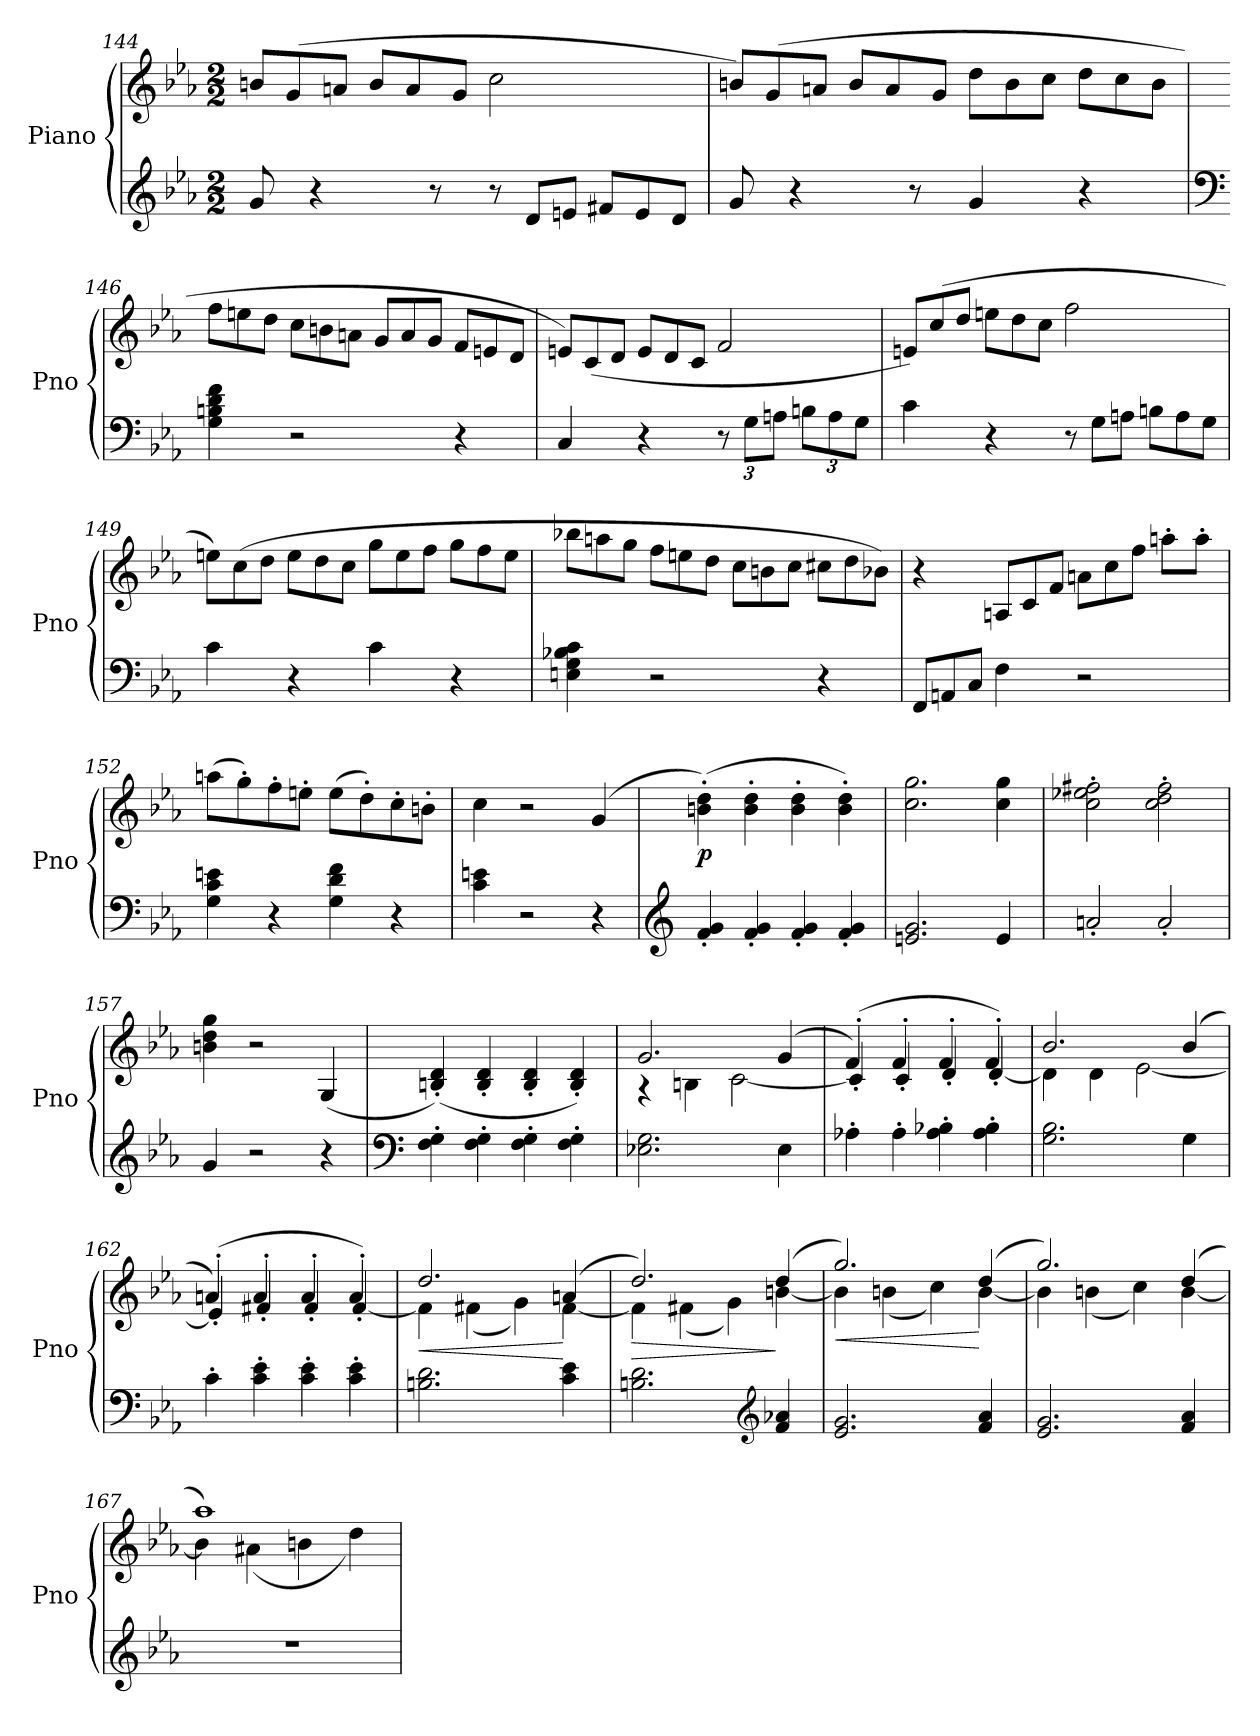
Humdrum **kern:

**kern	**kern	**dynam
*part1	*part1	*part1
*staff2	*staff1	*staff1/2
*I"Piano	*	*
*I'Pno	*	*
*clefG2	*clefG2	*
*k[b-e-a-]	*k[b-e-a-]	*
*M2/2	*M2/2	*
*	*Xtuplet	*
=144	=144	=144
8g/	12bn/L	.
.	(>12g/	.
4r	.	.
.	12an/J	.
.	12b/L	.
.	12a/	.
8r	.	.
.	12g/J	.
*Xtuplet	*	*
12r	2cc\	.
12d/L	.	.
12en/J	.	.
12f#X/L	.	.
12e/	.	.
12d/J	.	.
=145	=145	=145
8g/	12bn/L)	.
.	(>12g/	.
4r	.	.
.	12an/J	.
.	12b/L	.
.	12a/	.
8r	.	.
.	12g/J	.
4g/	12dd\L	.
.	12b\	.
.	12cc\J	.
4r	12dd\L	.
.	12cc\	.
.	12b\J	.
!!LO:LB:g=z
=146	=146	=146
*clefF4	*	*
4G\ 4Bn\ 4d\ 4f\	12ff\L	.
.	12een\	.
.	12dd\J	.
2r	12cc\L	.
.	12bn\	.
.	12an\J	.
.	12g/L	.
.	12a/	.
.	12g/J	.
4r	12f/L	.
.	12en/	.
.	12d/J	.
=147	=147	=147
4C/	12en/L)	.
.	(<12c/	.
.	12d/J	.
4r	12e/L	.
.	12d/	.
.	12c/J	.
*tuplet	*	*
*Xbrackettup	*	*
12r	2f/	.
12G\L	.	.
12An\J	.	.
12Bn\L	.	.
12A\	.	.
12G\J	.	.
=148	=148	=148
4c\	12en/L)	.
.	(>12cc/	.
.	12dd/J	.
4r	12een\L	.
.	12dd\	.
.	12cc\J	.
*Xtuplet	*	*
12r	2ff\	.
12G\L	.	.
12An\J	.	.
12Bn\L	.	.
12A\	.	.
12G\J	.	.
!!LO:PB:g=z
=149	=149	=149
4c\	12een\L)	.
.	(>12cc\	.
.	12dd\J	.
4r	12ee\L	.
.	12dd\	.
.	12cc\J	.
4c\	12gg\L	.
.	12ee\	.
.	12ff\J	.
4r	12gg\L	.
.	12ff\	.
.	12ee\J	.
=150	=150	=150
4En\ 4G\ 4B-X\ 4c\	12bb-X\L	.
.	12aan\	.
.	12gg\J	.
2r	12ff\L	.
.	12een\	.
.	12dd\J	.
.	12cc\L	.
.	12bn\	.
.	12cc\J	.
4r	12cc#X\L	.
.	12dd\	.
.	12b-X\J)	.
=151	=151	=151
12FF/L	4r	.
12AAn/	.	.
12C/J	.	.
4F\	12An/L	.
.	12c/	.
.	12f/J	.
2r	12an\L	.
.	12cc\	.
.	12ff\J	.
.	8aan'\L	.
.	8aa'\J	.
!!LO:LB:g=z
=152	=152	=152
4G\ 4c\ 4en\	(>8aan\L	.
.	8gg'\)	.
4r	8ff'\	.
.	8een'\J	.
4G\ 4d\ 4f\	(>8ee\L	.
.	8dd'\)	.
4r	8cc'\	.
.	8bn'\J	.
=153	=153	=153
4c\ 4en\	4cc\	.
2r	2r	.
4r	(>4g/	.
=154	=154	=154
*clefG2	*	*
!	!	!LO:DY:b
4f/' 4g/'	(>4bn\' 4dd\')	p
4f/' 4g/'	4b\' 4dd\'	.
4f/' 4g/'	4b\' 4dd\'	.
4f/' 4g/'	4b\' 4dd\')	.
=155	=155	=155
2.en/ 2.g/	2.cc\ 2.gg\	.
4e/	4cc\ 4gg\	.
=156	=156	=156
2an'/	2cc\' 2ee-X\' 2ff#X\'	.
2a'/	2cc\' 2dd\' 2ff#\'	.
=157	=157	=157
4g/	4bn\ 4dd\ 4gg\	.
2r	2r	.
4r	(>4G/	.
!!LO:LB:g=z
=158	=158	=158
*clefF4	*	*
4F\' 4G\'	(>4Bn/' 4d/')	.
4F\' 4G\'	4B/' 4d/'	.
4F\' 4G\'	4B/' 4d/'	.
4F\' 4G\'	4B/' 4d/')	.
!!LO:LB:g=z
=159	=159	=159
*	*^	*
2.E-X\ 2.G\	2.g/	4r	.
.	.	4Bn\	.
.	.	[2c\	.
4E-\	(>4g/	.	.
=160	=160	=160	=160
4A-X'\	(>4f'/)	4c'/]	.
4A-'\	4f'/	4c'/	.
4A-\' 4B-X\'	4f'/	4d'/	.
4A-\' 4B-\'	4f'/)	[4d'/	.
=161	=161	=161	=161
2.G\ 2.B-\	2.b-/	4d\]	.
.	.	4d\	.
.	.	[2e-\	.
4G\	(>4b-/	.	.
=162	=162	=162	=162
4c'\	(>4an'/)	4e-'/]	.
4c\' 4e-\'	4a'/	4f#X'/	.
4c\' 4e-\'	4a'/	4f#'/	.
4c\' 4e-\'	4a'/)	[4f#'/	.
=163	=163	=163	=163
!	!	!	!LO:HP:b
2.Bn\ 2.d\	2.dd/	4f#\]	<
.	.	(<4f#X\	.
.	.	4g\)	.
4c\ 4e-\	(>4an/	[4f#\	[
=164	=164	=164	=164
!	!	!	!LO:HP:b
2.Bn\ 2.d\	2.dd/)	4f#\]	>
.	.	(<4f#X\	.
.	.	4g\)	.
*clefG2	*	*	*
4f/ 4a-X/	(>4dd/	[4bn\	]
!!LO:LB:g=z	!!
=165	=165	=165	=165
!	!	!	!LO:HP:b
2.e-/ 2.g/	2.gg/)	4b\]	<
.	.	(<4bn\	.
.	.	4cc\)	.
4f/ 4a-/	(>4dd/	[4b\	[
=166	=166	=166	=166
2.e-/ 2.g/	2.gg/)	4b\]	.
.	.	(<4bn\	.
.	.	4cc\)	.
4f/ 4a-/	(>4dd/	[4b\	.
=167	=167	=167	=167
1r	1aa-)	4b\]	.
!	!	!	!LO:DY:b
.	.	(<4a#X\	other-dynamics
.	.	4bn\	.
.	.	4dd\)	.
*	*v	*v	*
=	=	=
*-	*-	*-
